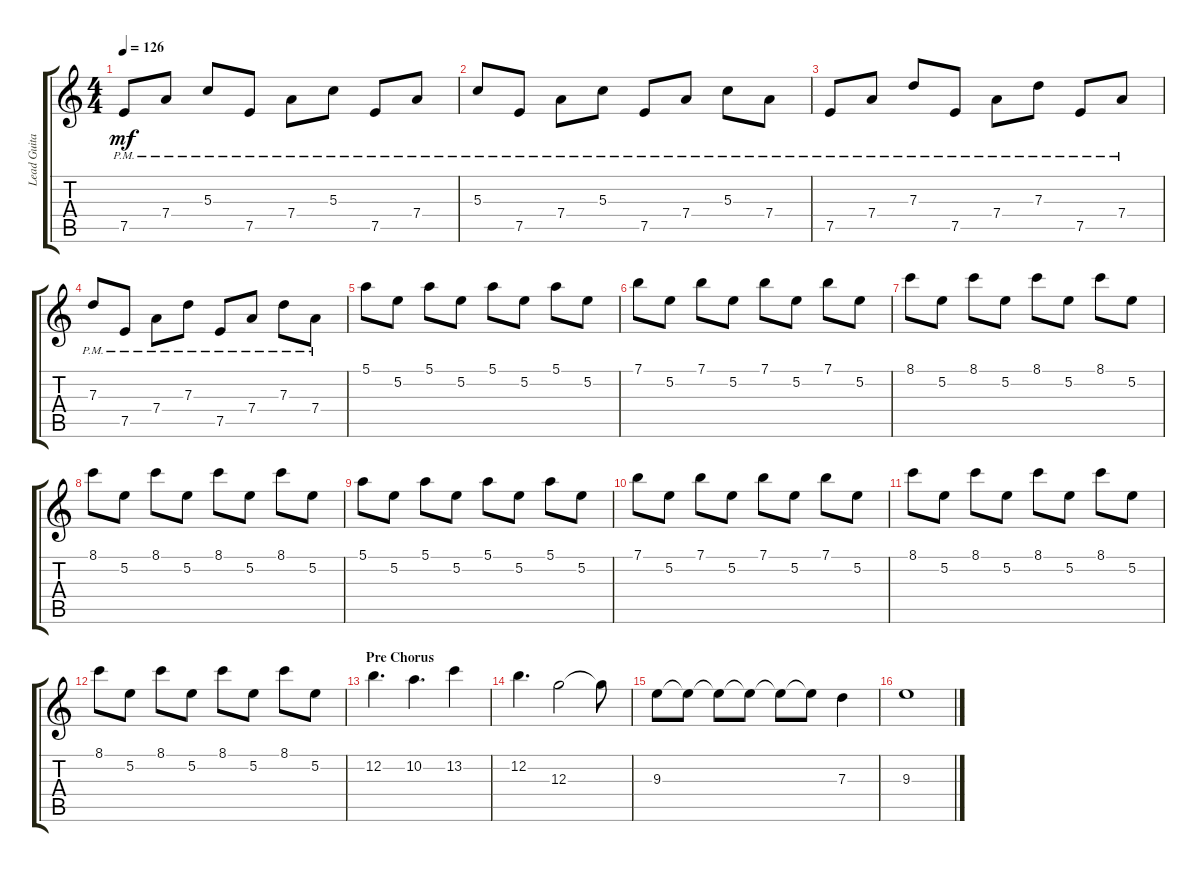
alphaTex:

\track ("Lead Guitar" "Lead Guita") {instrument overdrivenguitar}
\staff {score tabs}
\tuning (E4 B3 G3 D3 A2 E2) {hide}
\ts (4 4)
\tempo 126
\clef g2
\ks c
7.5{pm}.8{dy mf} 7.4{pm}.8 5.3{pm}.8 7.5{pm}.8 7.4{pm}.8 5.3{pm}.8 7.5{pm}.8 7.4{pm}.8 |
5.3{pm}.8 7.5{pm}.8 7.4{pm}.8 5.3{pm}.8 7.5{pm}.8 7.4{pm}.8 5.3{pm}.8 7.4{pm}.8 |
7.5{pm}.8 7.4{pm}.8 7.3{pm}.8 7.5{pm}.8 7.4{pm}.8 7.3{pm}.8 7.5{pm}.8 7.4{pm}.8 |
7.3{pm}.8 7.5{pm}.8 7.4{pm}.8 7.3{pm}.8 7.5{pm}.8 7.4{pm}.8 7.3{pm}.8 7.4{pm}.8 |
5.1.8 5.2.8 5.1.8 5.2.8 5.1.8 5.2.8 5.1.8 5.2.8 |
7.1.8 5.2.8 7.1.8 5.2.8 7.1.8 5.2.8 7.1.8 5.2.8 |
8.1.8 5.2.8 8.1.8 5.2.8 8.1.8 5.2.8 8.1.8 5.2.8 |
8.1.8 5.2.8 8.1.8 5.2.8 8.1.8 5.2.8 8.1.8 5.2.8 |
5.1.8 5.2.8 5.1.8 5.2.8 5.1.8 5.2.8 5.1.8 5.2.8 |
7.1.8 5.2.8 7.1.8 5.2.8 7.1.8 5.2.8 7.1.8 5.2.8 |
8.1.8 5.2.8 8.1.8 5.2.8 8.1.8 5.2.8 8.1.8 5.2.8 |
8.1.8 5.2.8 8.1.8 5.2.8 8.1.8 5.2.8 8.1.8 5.2.8 |
\section ("" "Pre Chorus")
12.2.4{d} 10.2.4{d} 13.2.4 |
12.2.4{d} 12.3.2 12.3{t}.8 |
9.3.8 9.3{t}.8 9.3{t}.8 9.3{t}.8 9.3{t}.8 9.3{t}.8 7.3.4 |
9.3.1
